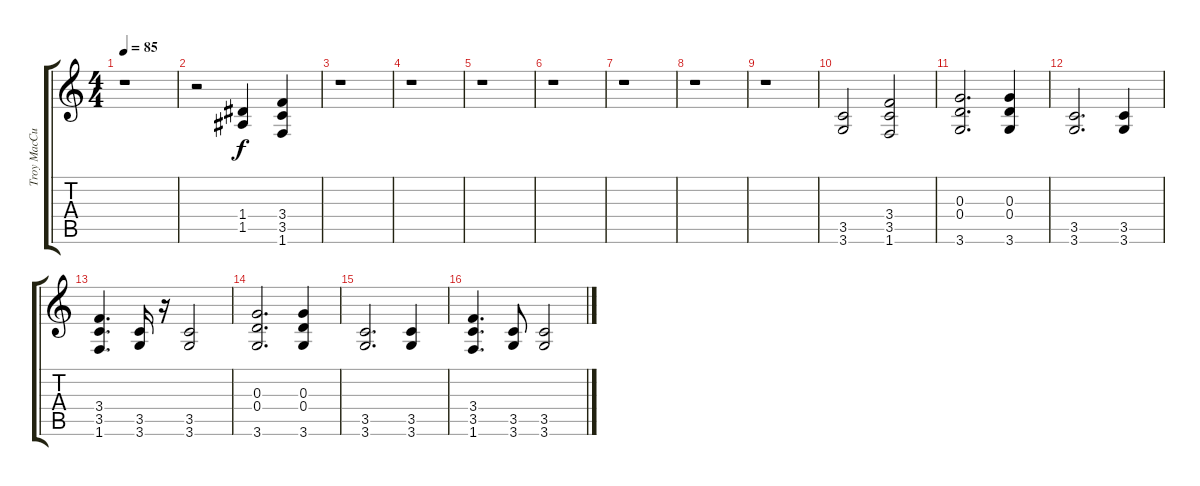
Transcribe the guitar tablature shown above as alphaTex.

\track ("Troy MacCubbin" "Troy MacCu") {instrument overdrivenguitar}
\staff {score tabs}
\tuning (E4 B3 G3 D3 A2 E2) {hide}
\ts (4 4)
\tempo 85
\clef g2
\ks c
r.1{dy f} |
r.2 (1.4 1.5).4 (3.4 3.5 1.6).4 |
r.1 |
r.1 |
r.1 |
r.1 |
r.1 |
r.1 |
r.1 |
(3.5 3.6).2 (3.4 3.5 1.6).2 |
(0.3 0.4 3.6).2{d} (0.3 0.4 3.6).4 |
(3.5 3.6).2{d} (3.5 3.6).4 |
(3.4 3.5 1.6).4{d} (3.5 3.6).16 r.16 (3.5 3.6).2 |
(0.3 0.4 3.6).2{d} (0.3 0.4 3.6).4 |
(3.5 3.6).2{d} (3.5 3.6).4 |
(3.4 3.5 1.6).4{d} (3.5 3.6).8 (3.5 3.6).2
